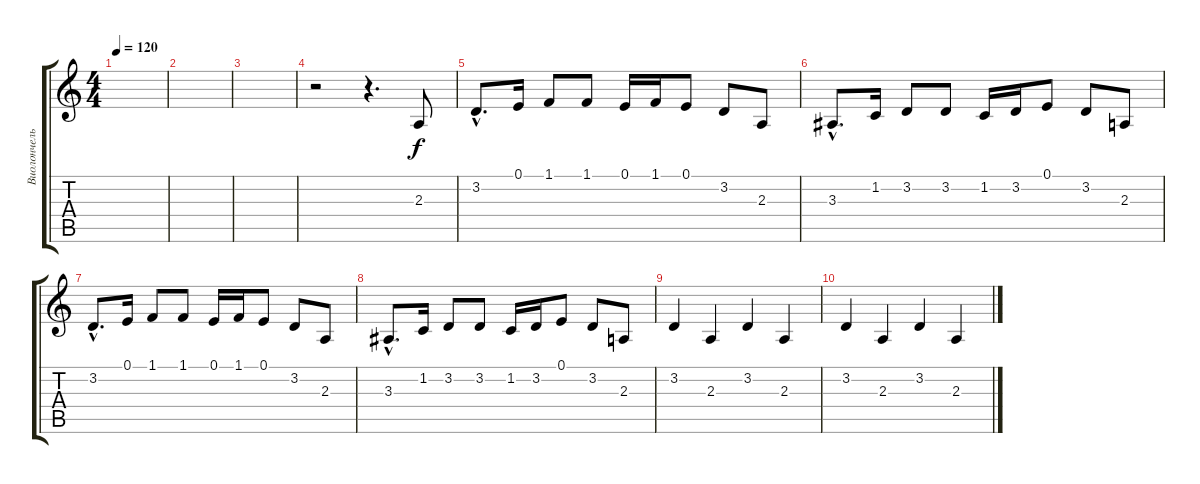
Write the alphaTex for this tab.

\track ("Виолончель" "Виолончель") {instrument cello}
\staff {score tabs}
\tuning (E4 B3 G3 D3 A2 E2) {hide}
\ts (4 4)
\tempo 120
\clef g2
\ks c
|
|
|
r.2 r.4{d} 2.3.8 |
3.2{hac}.8{d} 0.1.16 1.1.8 1.1.8 0.1.16 1.1.16 0.1.8 3.2.8 2.3.8 |
3.3{hac}.8{d} 1.2.16 3.2.8 3.2.8 1.2.16 3.2.16 0.1.8 3.2.8 2.3.8 |
3.2{hac}.8{d} 0.1.16 1.1.8 1.1.8 0.1.16 1.1.16 0.1.8 3.2.8 2.3.8 |
3.3{hac}.8{d} 1.2.16 3.2.8 3.2.8 1.2.16 3.2.16 0.1.8 3.2.8 2.3.8 |
3.2.4 2.3.4 3.2.4 2.3.4 |
3.2.4 2.3.4 3.2.4 2.3.4
